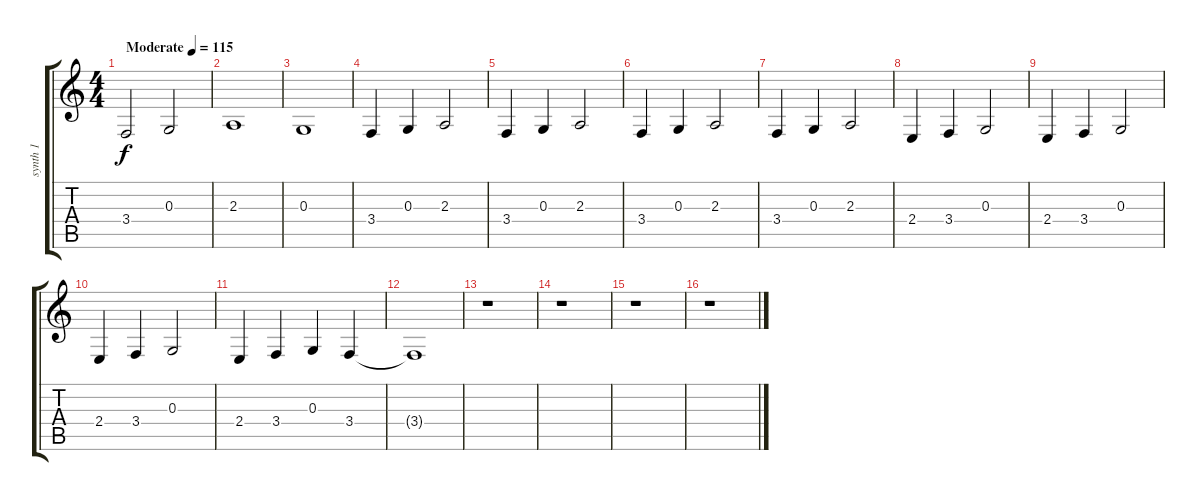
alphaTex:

\track ("synth 1" "synth 1") {instrument drawbarorgan}
\staff {score tabs}
\tuning (E4 B3 G3 D3 A2 E2) {hide}
\ts (4 4)
\tempo (115 "Moderate")
\clef g2
\ks c
3.4.2{dy f instrument drawbarorgan} 0.3.2 |
2.3.1 |
0.3.1 |
3.4.4 0.3.4 2.3.2 |
3.4.4 0.3.4 2.3.2 |
3.4.4 0.3.4 2.3.2 |
3.4.4 0.3.4 2.3.2 |
2.4.4 3.4.4 0.3.2 |
2.4.4 3.4.4 0.3.2 |
2.4.4 3.4.4 0.3.2 |
2.4.4 3.4.4 0.3.4 3.4.4 |
3.4{t}.1 |
r.1 |
r.1 |
r.1 |
r.1
